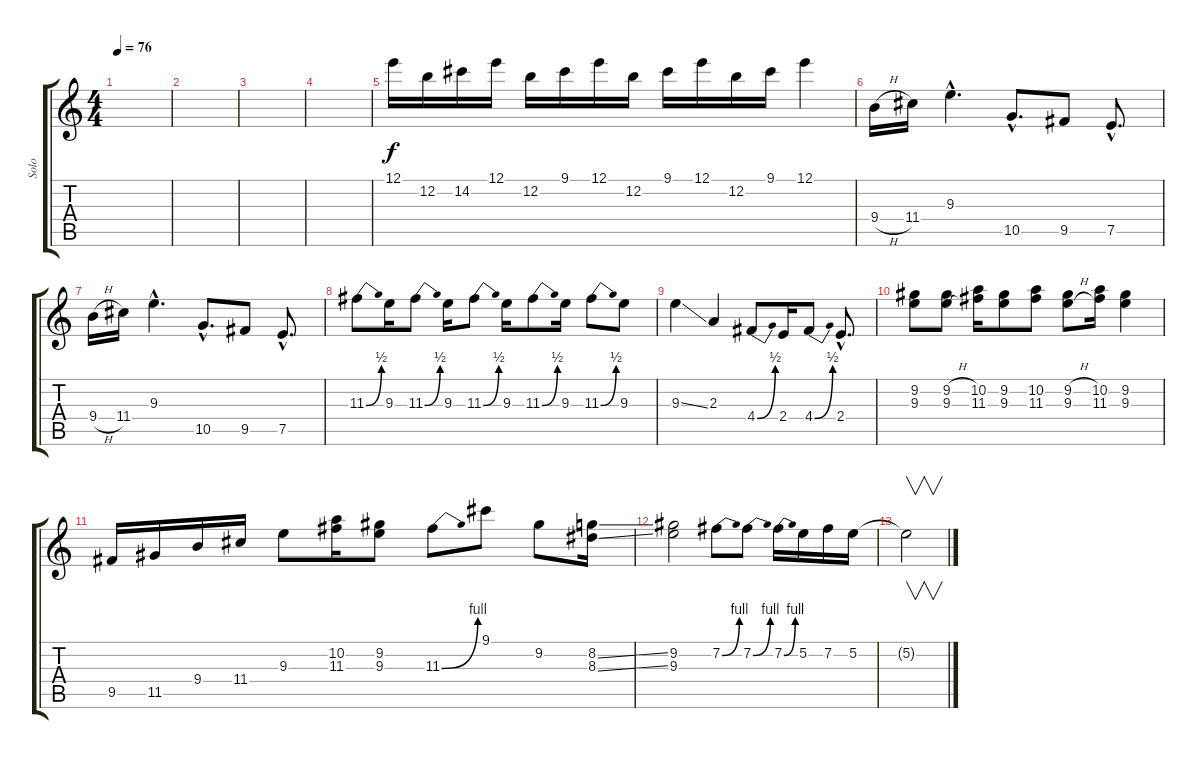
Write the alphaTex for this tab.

\track ("Solo" "Solo") {instrument distortionguitar}
\staff {score tabs}
\tuning (E4 B3 G3 D3 A2 E2) {hide}
\ts (4 4)
\tempo 76
\clef g2
\ks c
|
|
|
|
12.1.16{volume 8} 12.2.16 14.2.16 12.1.16 12.2.16 9.1.16 12.1.16 12.2.16 9.1.16 12.1.16 12.2.16 9.1.16 12.1.4 |
9.4{h}.16{volume 13} 11.4.16 9.3{hac}.4{d} 10.5{hac}.8{d} 9.5.8 7.5{hac}.8{d} |
9.4{h}.16 11.4.16 9.3{hac}.4{d} 10.5{hac}.8{d} 9.5.8 7.5{hac}.8{d} |
11.3{be (bend 0 0 60 2)}.8 9.3.16 11.3{be (bend 0 0 60 2)}.8 9.3.16 11.3{be (bend 0 0 60 2)}.8 9.3.16 11.3{be (bend 0 0 60 2)}.8 9.3.16 11.3{be (bend 0 0 60 2)}.8 9.3.8 |
9.3{ss}.4 2.3.4 4.4{be (bend 0 0 60 2)}.8 2.4.16 4.4{be (bend 0 0 60 2)}.8 2.4{hac}.8{d} |
(9.2 9.3).8 (9.2{h} 9.3{h}).8 (10.2 11.3).16 (9.2 9.3).8 (10.2 11.3).8 (9.2{h} 9.3{h}).8 (10.2 11.3).16 (9.2 9.3).4 |
9.5.16 11.5.16 9.4.16 11.4.16 9.3.8 (10.2 11.3).16 (9.2 9.3).8 11.3{be (bend 0 0 60 4)}.8 9.1.8 9.2.8 (8.2{ss} 8.3{ss}).16 |
(9.2 9.3).2 7.2{be (bend 0 0 60 4)}.8 7.2{be (bend 0 0 60 4)}.8 7.2{be (bend 0 0 60 4)}.16 5.2.16 7.2.16 5.2.16 |
5.2{t}.2{v}
